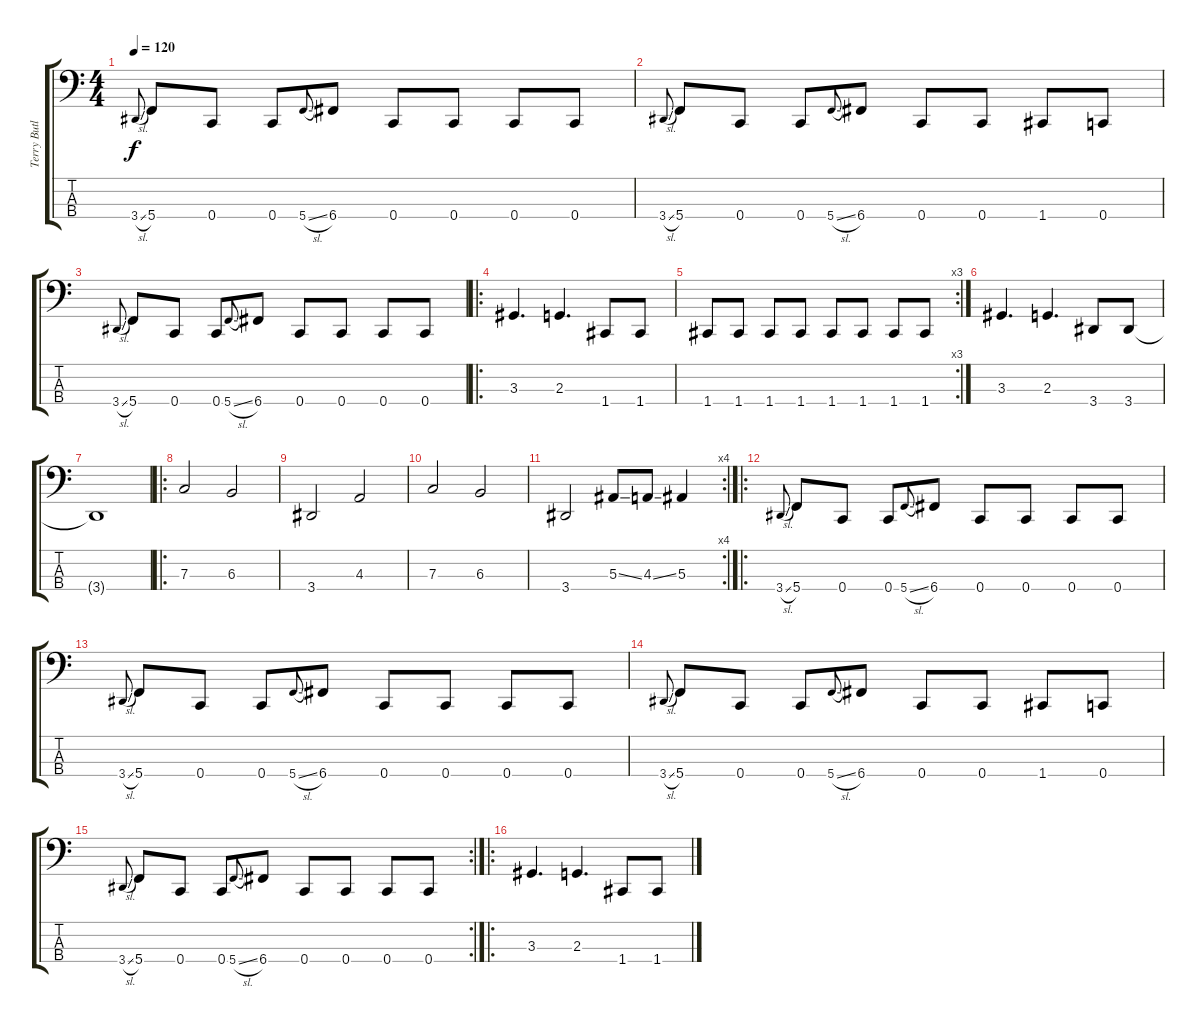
\track ("Terry Butler" "Terry Butl") {instrument electricbassfinger}
\staff {score tabs}
\tuning (Eb2 Bb1 F1 C1) {hide}
\ts (4 4)
\tempo 120
\clef f4
\ks c
3.4{sl}.8{gr onbeat dy f} 5.4.8 0.4.8 0.4.8 5.4{sl}.8{gr onbeat} 6.4.8 0.4.8 0.4.8 0.4.8 0.4.8 |
3.4{sl}.8{gr onbeat} 5.4.8 0.4.8 0.4.8 5.4{sl}.8{gr onbeat} 6.4.8 0.4.8 0.4.8 1.4.8 0.4.8 |
3.4{sl}.8{gr onbeat} 5.4.8 0.4.8 0.4.8 5.4{sl}.8{gr onbeat} 6.4.8 0.4.8 0.4.8 0.4.8 0.4.8 |
\ro
3.3.4{d} 2.3.4{d} 1.4.8 1.4.8 |
\rc 3
1.4.8 1.4.8 1.4.8 1.4.8 1.4.8 1.4.8 1.4.8 1.4.8 |
3.3.4{d} 2.3.4{d} 3.4.8 3.4.8 |
3.4{t}.1 |
\ro
7.3.2 6.3.2 |
3.4.2 4.3.2 |
7.3.2 6.3.2 |
\rc 4
3.4.2 5.3{ss}.8 4.3{ss}.8 5.3.4 |
\ro
3.4{sl}.8{gr onbeat} 5.4.8 0.4.8 0.4.8 5.4{sl}.8{gr onbeat} 6.4.8 0.4.8 0.4.8 0.4.8 0.4.8 |
3.4{sl}.8{gr onbeat} 5.4.8 0.4.8 0.4.8 5.4{sl}.8{gr onbeat} 6.4.8 0.4.8 0.4.8 0.4.8 0.4.8 |
3.4{sl}.8{gr onbeat} 5.4.8 0.4.8 0.4.8 5.4{sl}.8{gr onbeat} 6.4.8 0.4.8 0.4.8 1.4.8 0.4.8 |
\rc 2
3.4{sl}.8{gr onbeat} 5.4.8 0.4.8 0.4.8 5.4{sl}.8{gr onbeat} 6.4.8 0.4.8 0.4.8 0.4.8 0.4.8 |
\ro
3.3.4{d} 2.3.4{d} 1.4.8 1.4.8
